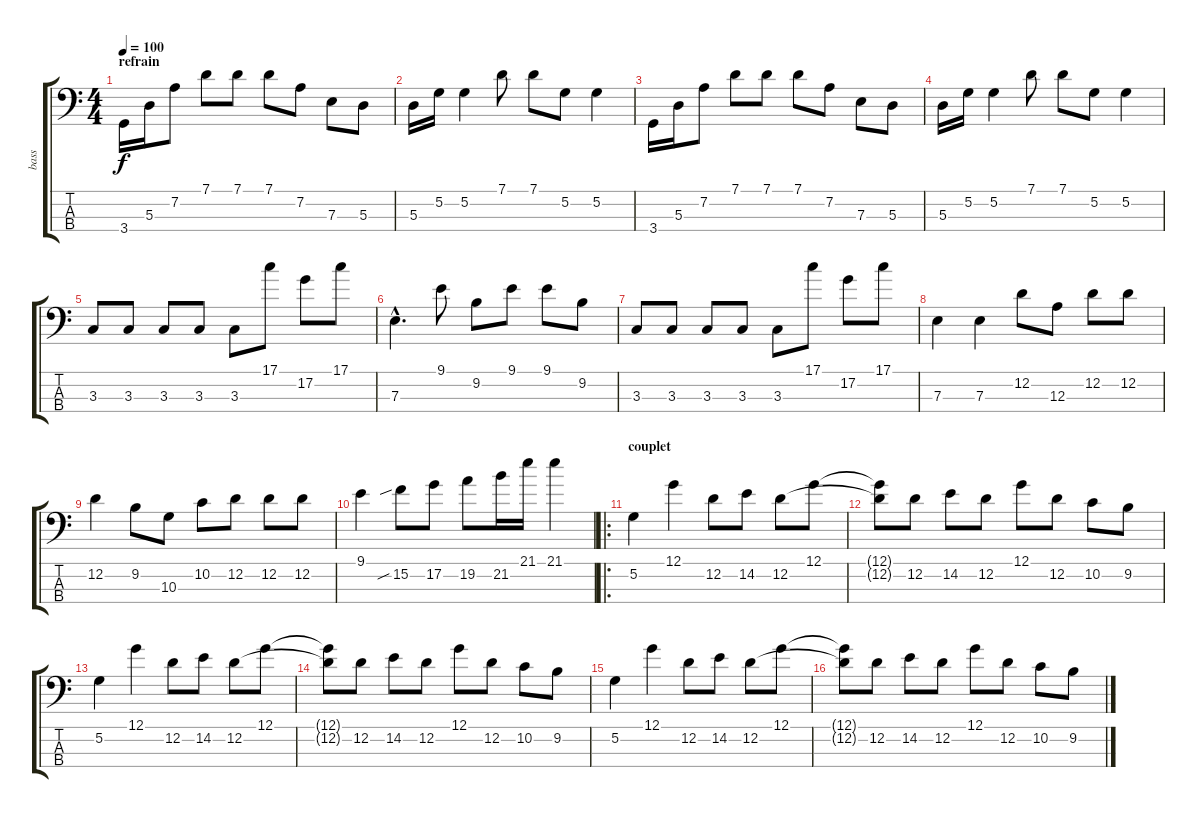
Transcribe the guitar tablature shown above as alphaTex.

\track ("bass" "bass") {instrument electricbasspick}
\staff {score tabs}
\tuning (G2 D2 A1 E1) {hide}
\ts (4 4)
\section ("" "refrain")
\tempo 100
\clef f4
\ks c
3.4.16{dy f} 5.3.16 7.2.8 7.1.8 7.1.8 7.1.8 7.2.8 7.3.8 5.3.8 |
5.3.16 5.2.16 5.2.4 7.1.8 7.1.8 5.2.8 5.2.4 |
3.4.16 5.3.16 7.2.8 7.1.8 7.1.8 7.1.8 7.2.8 7.3.8 5.3.8 |
5.3.16 5.2.16 5.2.4 7.1.8 7.1.8 5.2.8 5.2.4 |
3.3.8 3.3.8 3.3.8 3.3.8 3.3.8 17.1.8 17.2.8 17.1.8 |
7.3{hac}.4{d} 9.1.8 9.2.8 9.1.8 9.1.8 9.2.8 |
3.3.8 3.3.8 3.3.8 3.3.8 3.3.8 17.1.8 17.2.8 17.1.8 |
7.3.4 7.3.4 12.2.8 12.3.8 12.2.8 12.2.8 |
12.2.4 9.2.8 10.3.8 10.2.8 12.2.8 12.2.8 12.2.8 |
9.1.4 15.2{sib}.8 17.2.8 19.2.8 21.2.16 21.1.16 21.1.4 |
\ro
\section ("" "couplet")
5.2.4 12.1.4 12.2.8 14.2.8 12.2.8 12.1.8 |
(12.1{t} 12.2{t}).8 12.2.8 14.2.8 12.2.8 12.1.8 12.2.8 10.2.8 9.2.8 |
5.2.4 12.1.4 12.2.8 14.2.8 12.2.8 12.1.8 |
(12.1{t} 12.2{t}).8 12.2.8 14.2.8 12.2.8 12.1.8 12.2.8 10.2.8 9.2.8 |
5.2.4 12.1.4 12.2.8 14.2.8 12.2.8 12.1.8 |
(12.1{t} 12.2{t}).8 12.2.8 14.2.8 12.2.8 12.1.8 12.2.8 10.2.8 9.2.8
